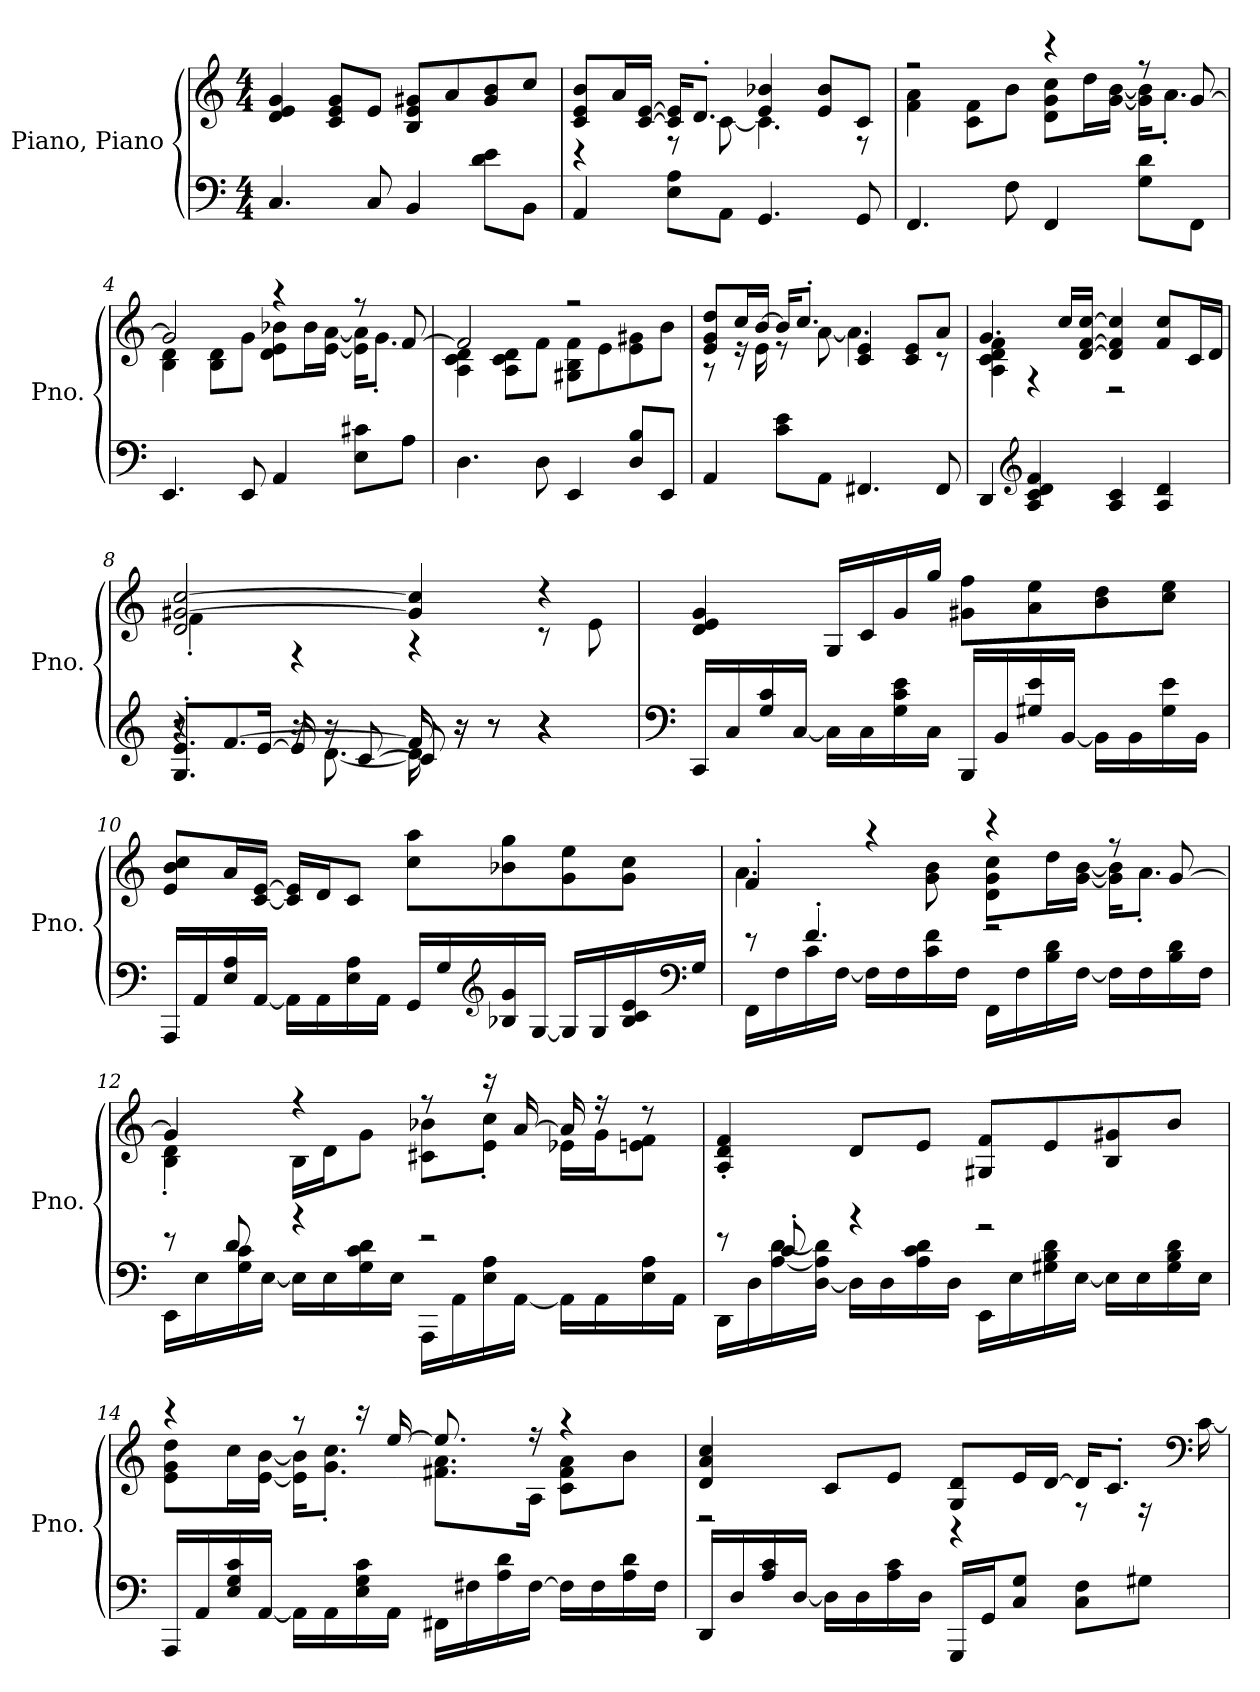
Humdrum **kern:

**kern	**kern
*part1	*part1
*staff2	*staff1
*I"Piano, Piano	*
*I'Pno.	*
*clefF4	*clefG2
*k[]	*k[]
*M4/4	*M4/4
*MM91	*MM91
=1	=1
4.C/	4d/ 4e/ 4g/
.	8c/ 8e/ 8g/L
8C/	8e/J
4BB/	8B/ 8e/ 8g#X/L
.	8a/
8d\ 8e\L	8g#/ 8b/
8BB\J	8cc/J
=2	=2
*	*^
4AA/	8c/ 8e/ 8b/L	4r
.	16a/L	.
.	[16c/ [16e/JJ	.
8E\ 8A\L	16c/] 16e/]KL	8r
.	8.d'/J	.
8AA\J	.	[8c\
4.GG/	4e/ 4b-X/	4.c\]
.	8e/ 8b-/L	.
8GG/	8c/J	8r
=3	=3	=3
4.FF/	2r	4f\ 4a\
.	.	8c\ 8f\L
8F\	.	8b\J
4FF/	4r	8d\ 8g\ 8cc\L
.	.	16dd\L
.	.	[16g\ [16b\JJ
8G\ 8d\L	8r	16g\] 16b\]KL
.	.	8.a'\J
8FF\J	[8g/	.
!!LO:LB:g=z	!!
=4	=4	=4
4.EE/	2g/]	4B\ 4d\
.	.	8B\ 8d\L
8EE/	.	8g\J
4AA/	4r	8d\ 8e\ 8b-X\L
.	.	16b-\L
.	.	[16e\ [16a\JJ
8E\ 8c#X\L	8r	16e\] 16a\]KL
.	.	8.g'\J
8A\J	[8f/	.
=5	=5	=5
4.D\	2f/]	4A\ 4c\ 4d\
.	.	8A\ 8c\ 8d\L
8D\	.	8f\J
4EE/	2r	8G#X\ 8B\ 8f\L
.	.	8e\
8D/ 8B/L	.	8e\ 8g#X\
8EE/J	.	8b\J
=6	=6	=6
4AA/	8e/ 8g/ 8dd/L	8r
.	16cc/L	16r
.	[16b/JJ	16e\
8c\ 8e\L	16b/KL]	8r
.	8.cc'/J	.
8AA\J	.	[8a\
4.FF#X/	4c/ 4e/	4.a\]
.	8c/ 8e/L	.
8FF#/	8a/J	8r
=7	=7	=7
4DD/	4.g/	4A\ 4c\ 4d\ 4f\
*clefG2	*	*
4A/ 4c/ 4d/ 4f/	.	4r
.	16cc/LL	.
.	[16d/ [16f/ [16cc/JJ	.
4A/ 4c/	4d/] 4f/] 4cc/]	2r
4A/ 4d/	8f/ 8cc/L	.
.	16c/L	.
.	16d/JJ	.
!!LO:LB:g=z	!!
=8	=8	=8
*^	*	*
*	*^	*	*
8r	4r	8.G/' 8.e/'L	2d/ [2g#X/ [2cc/	4f'\
[4.f/	.	.	.	.
.	.	[16e/Jk	.	.
.	16r	16e/]	.	4r
.	[8.d\	16r	.	.
.	.	[8c/	.	.
16f/]	16d\]	8c/]	4g#/] 4cc/]	4r
16r	16r	.	.	.
8r	8r	8r	.	.
4r	4r	4r	4r	8r
.	.	.	.	8e\
*v	*v	*v	*	*
*	*v	*v
=9	=9
*clefF4	*
16CC/LL	4d/ 4e/ 4g/
16C/	.
16G/ 16c/	.
[16C/JJ	.
16C\LL]	16G/LL
16C\	16c/
16G\ 16c\ 16e\	16g/
16C\JJ	16gg/JJ
16BBB/LL	8g#X\ 8ff\L
16BB/	.
16G#X/ 16e/	8a\ 8ee\
[16BB/JJ	.
16BB\LL]	8b\ 8dd\
16BB\	.
16G#\ 16e\	8cc\ 8ee\J
16BB\JJ	.
!!LO:LB:g=z
=10	=10
16AAA/LL	8e/ 8b/ 8cc/L
16AA/	.
16E/ 16A/	16a/L
[16AA/JJ	[16c/ [16e/JJ
16AA\LL]	16c/] 16e/]LL
16AA\	16d/J
16E\ 16A\	8c/J
16AA\JJ	.
16GG/LL	8cc\ 8aa\L
16G/	.
*clefG2	*
16B-X/ 16g/	8b-X\ 8gg\
[16G/JJ	.
16G/LL]	8g\ 8ee\
16G/	.
16B-/ 16c/ 16e/	8g\ 8cc\J
*clefF4	*
16G/JJ	.
=11	=11
*^	*^
8r	16FF\LL	4f'/	4.a\
.	16F\	.	.
4.f'/	16c\	.	.
.	[16F\JJ	.	.
.	16F\LL]	4r	.
.	16F\	.	.
.	16c\ 16f\	.	8g\ 8b\
.	16F\JJ	.	.
2r	16FF\LL	4r	8d\ 8g\ 8cc\L
.	16F\	.	.
.	16B\ 16d\	.	16dd\L
.	[16F\JJ	.	[16g\ [16b\JJ
.	16F\LL]	8r	16g\] 16b\]KL
.	16F\	.	8.a'\J
.	16B\ 16d\	[8g/	.
.	16F\JJ	.	.
!!LO:LB:g=z	!!
=12	=12	=12	=12
8r	16EE\LL	4g/]	4B\' 4d\'
.	16E\	.	.
8d/	16G\ 16c\	.	.
.	[16E\JJ	.	.
4r	16E\LL]	4r	16B\LL
.	16E\	.	16d\J
.	16G\ 16c\ 16d\	.	8g\J
.	16E\JJ	.	.
2r	16AAA\LL	8r	8c#X\ 8b-X\L
.	16AA\	.	.
.	16E\ 16A\	16r	8e\' 8cc\'J
.	[16AA\JJ	[16a/	.
.	16AA\LL]	16a/]	16e-X\LL
.	16AA\	16r	16g\J
.	16E\ 16A\	8r	8en\ 8f\J
.	16AA\JJ	.	.
*	*	*v	*v
=13	=13	=13
8r	16DD\LL	4A/' 4d/' 4f/'
.	16D\	.
8c'/	[16A\ [16d\	.
.	[16D\ 16A\] 16d\]JJ	.
4r	16D\LL]	8d/L
.	16D\	.
.	16A\ 16c\ 16d\	8e/J
.	16D\JJ	.
2r	16EE\LL	8G#X/ 8f/L
.	16E\	.
.	16G#X\ 16B\ 16d\	8e/
.	[16E\JJ	.
.	16E\LL]	8B/ 8g#X/
.	16E\	.
.	16G#\ 16B\ 16d\	8b/J
.	16E\JJ	.
*v	*v	*
!!LO:PB:g=z
=14	=14
*	*^
16AAA/LL	4r	8e\ 8g\ 8dd\L
16AA/	.	.
16E/ 16G/ 16c/	.	16cc\L
[16AA/JJ	.	[16e\ [16b\JJ
16AA\LL]	8r	16e\] 16b\]KL
16AA\	.	8.g\' 8.cc\'J
16E\ 16G\ 16c\	16r	.
16AA\JJ	[16ee/	.
16FF#X\LL	8.ee/]	8.f#X\ 8.a\L
16F#X\	.	.
16A\ 16d\	.	.
[16F#\JJ	16r	16A\Jk
16F#\LL]	4r	8c\ 8f#\ 8a\L
16F#\	.	.
16A\ 16d\	.	8b\J
16F#\JJ	.	.
=15	=15	=15
16DD/LL	4d/ 4a/ 4cc/	2r
16D/	.	.
16A/ 16c/	.	.
[16D/JJ	.	.
16D\LL]	8c/L	.
16D\	.	.
16A\ 16c\	8e/J	.
16D\JJ	.	.
16GGG/LL	8G/ 8d/L	4r
16GG/J	.	.
8C/ 8G/J	16e/L	.
.	[16d/JJ	.
8C\ 8F\L	16d/KL]	8r
.	8.c'/J	.
8G#X\J	.	16r
*	*clefF4	*
.	.	[16c\
*	*v	*v
=	=
*-	*-
